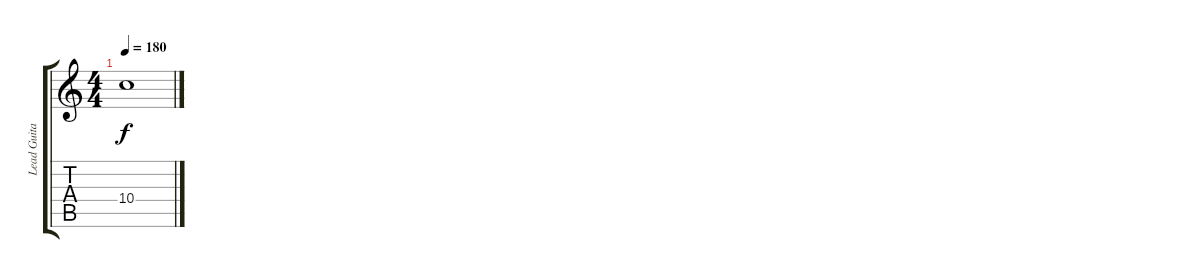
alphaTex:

\track ("Lead Guitar" "Lead Guita") {instrument distortionguitar}
\staff {score tabs}
\tuning (E4 B3 G3 D3 A2 E2) {hide}
\ts (4 4)
\tempo 180
\clef g2
\ks c
10.4{t}.1{dy f}
